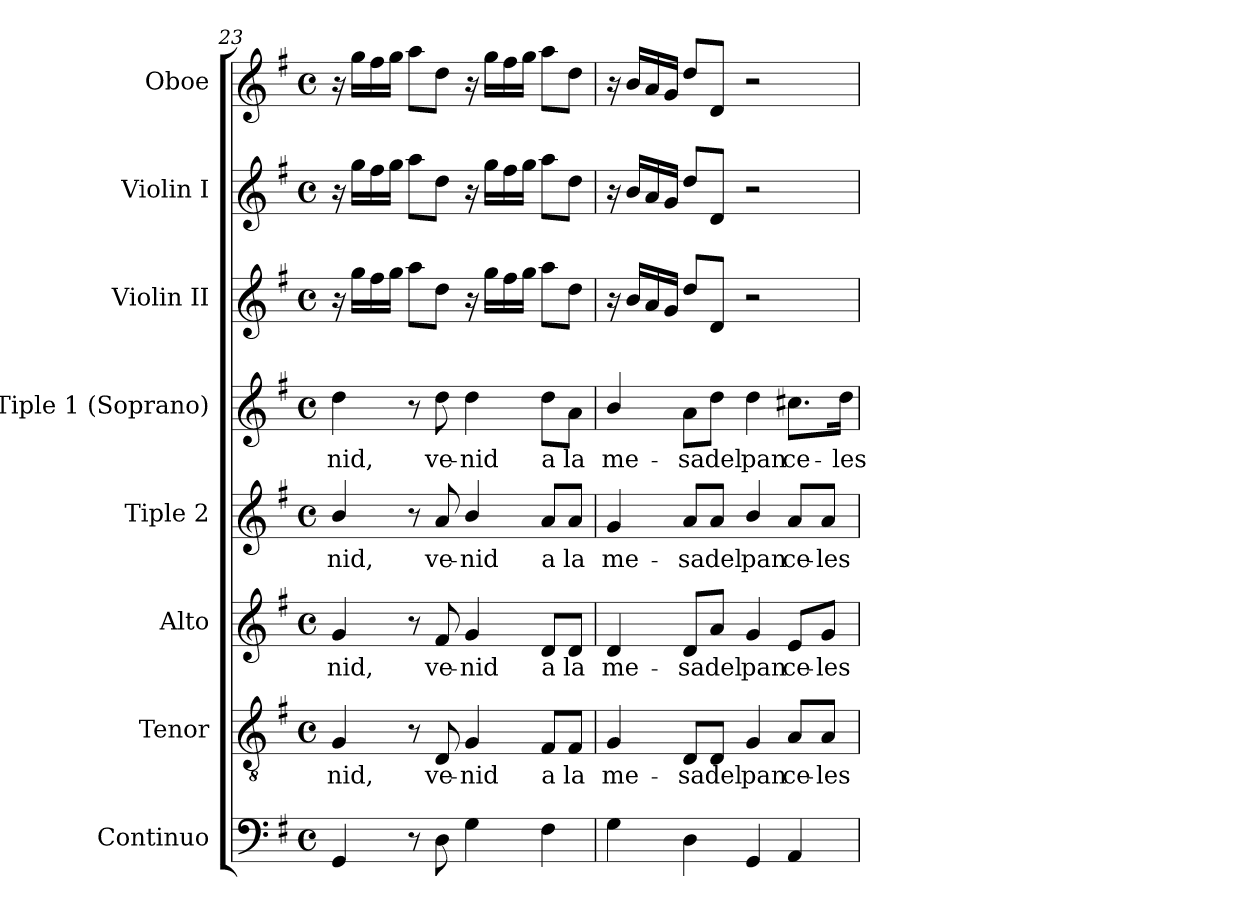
**kern	**kern	**text	**kern	**text	**kern	**text	**kern	**text	**kern	**kern	**kern
*part8	*part7	*part7	*part6	*part6	*part5	*part5	*part4	*part4	*part3	*part2	*part1
*staff8	*staff7	*staff7	*staff6	*staff6	*staff5	*staff5	*staff4	*staff4	*staff3	*staff2	*staff1
*I"Continuo	*I"Tenor	*	*I"Alto	*	*I"Tiple 2	*	*I"Tiple  1 (Soprano)	*	*I"Violin II	*I"Violin I	*I"Oboe
*I'Cont.	*I'T.	*	*I'A.	*	*	*	*I'S.	*	*I'Vln. II	*I'Vln. I	*I'Ob.
*clefF4	*clefGv2	*	*clefG2	*	*clefG2	*	*clefG2	*	*clefG2	*clefG2	*clefG2
*	*ITrd7c12	*	*	*	*	*	*	*	*	*	*
*k[f#]	*k[f#]	*	*k[f#]	*	*k[f#]	*	*k[f#]	*	*k[f#]	*k[f#]	*k[f#]
*G:	*G:	*	*G:	*	*G:	*	*G:	*	*G:	*G:	*G:
*M4/4	*M4/4	*	*M4/4	*	*M4/4	*	*M4/4	*	*M4/4	*M4/4	*M4/4
*met(c)	*met(c)	*	*met(c)	*	*met(c)	*	*met(c)	*	*met(c)	*met(c)	*met(c)
=23	=23	=23	=23	=23	=23	=23	=23	=23	=23	=23	=23
!	!	!LO:LY:b:color=#000000	!	!	!	!	!	!	!	!	!
!	!	!	!	!LO:LY:b:color=#000000	!	!	!	!	!	!	!
!	!	!	!	!	!	!LO:LY:b:color=#000000	!	!	!	!	!
!	!	!	!	!	!	!	!	!LO:LY:b:color=#000000	!	!	!
4GGi/	4GGi/	-nid,	4gi/	-nid,	4bi/	-nid,	4ddi\	-nid,	16r	16r	16r
.	.	.	.	.	.	.	.	.	16ggi\LL	16ggi\LL	16ggi\LL
.	.	.	.	.	.	.	.	.	16ff#i\	16ff#i\	16ff#i\
.	.	.	.	.	.	.	.	.	16ggi\JJ	16ggi\JJ	16ggi\JJ
8r	8r	.	8r	.	8r	.	8r	.	8aai\L	8aai\L	8aai\L
!	!	!LO:LY:b:color=#000000	!	!	!	!	!	!	!	!	!
!	!	!	!	!LO:LY:b:color=#000000	!	!	!	!	!	!	!
!	!	!	!	!	!	!LO:LY:b:color=#000000	!	!	!	!	!
!	!	!	!	!	!	!	!	!LO:LY:b:color=#000000	!	!	!
8Di\	8DDi/	ve-	8f#i/	ve-	8ai/	ve-	8ddi\	ve-	8ddi\J	8ddi\J	8ddi\J
!	!	!LO:LY:b:color=#000000	!	!	!	!	!	!	!	!	!
!	!	!	!	!LO:LY:b:color=#000000	!	!	!	!	!	!	!
!	!	!	!	!	!	!LO:LY:b:color=#000000	!	!	!	!	!
!	!	!	!	!	!	!	!	!LO:LY:b:color=#000000	!	!	!
4Gi\	4GGi/	-nid	4gi/	-nid	4bi/	-nid	4ddi\	-nid	16r	16r	16r
.	.	.	.	.	.	.	.	.	16ggi\LL	16ggi\LL	16ggi\LL
.	.	.	.	.	.	.	.	.	16ff#i\	16ff#i\	16ff#i\
.	.	.	.	.	.	.	.	.	16ggi\JJ	16ggi\JJ	16ggi\JJ
!	!	!LO:LY:b:color=#000000	!	!	!	!	!	!	!	!	!
!	!	!	!	!LO:LY:b:color=#000000	!	!	!	!	!	!	!
!	!	!	!	!	!	!LO:LY:b:color=#000000	!	!	!	!	!
!	!	!	!	!	!	!	!	!LO:LY:b:color=#000000	!	!	!
4F#i\	8FF#i/L	a	8di/L	a	8ai/L	a	8ddi\L	a	8aai\L	8aai\L	8aai\L
!	!	!LO:LY:b:color=#000000	!	!	!	!	!	!	!	!	!
!	!	!	!	!LO:LY:b:color=#000000	!	!	!	!	!	!	!
!	!	!	!	!	!	!LO:LY:b:color=#000000	!	!	!	!	!
!	!	!	!	!	!	!	!	!LO:LY:b:color=#000000	!	!	!
.	8FF#i/J	la	8di/J	la	8ai/J	la	8ai\J	la	8ddi\J	8ddi\J	8ddi\J
!!LO:LB:g=z
=24	=24	=24	=24	=24	=24	=24	=24	=24	=24	=24	=24
!	!	!LO:LY:b:color=#000000	!	!	!	!	!	!	!	!	!
!	!	!	!	!LO:LY:b:color=#000000	!	!	!	!	!	!	!
!	!	!	!	!	!	!LO:LY:b:color=#000000	!	!	!	!	!
!	!	!	!	!	!	!	!	!LO:LY:b:color=#000000	!	!	!
4Gi\	4GGi/	me-	4di/	me-	4gi/	me-	4bi/	me-	16r	16r	16r
.	.	.	.	.	.	.	.	.	16bi/LL	16bi/LL	16bi/LL
.	.	.	.	.	.	.	.	.	16ai/	16ai/	16ai/
.	.	.	.	.	.	.	.	.	16gi/JJ	16gi/JJ	16gi/JJ
!	!	!LO:LY:b:color=#000000	!	!	!	!	!	!	!	!	!
!	!	!	!	!LO:LY:b:color=#000000	!	!	!	!	!	!	!
!	!	!	!	!	!	!LO:LY:b:color=#000000	!	!	!	!	!
!	!	!	!	!	!	!	!	!LO:LY:b:color=#000000	!	!	!
4Di\	8DDi/L	-sa	8di/L	-sa	8ai/L	-sa	8ai\L	-sa	8ddi/L	8ddi/L	8ddi/L
!	!	!LO:LY:b:color=#000000	!	!	!	!	!	!	!	!	!
!	!	!	!	!LO:LY:b:color=#000000	!	!	!	!	!	!	!
!	!	!	!	!	!	!LO:LY:b:color=#000000	!	!	!	!	!
!	!	!	!	!	!	!	!	!LO:LY:b:color=#000000	!	!	!
.	8DDi/J	del	8ai/J	del	8ai/J	del	8ddi\J	del	8di/J	8di/J	8di/J
!	!	!LO:LY:b:color=#000000	!	!	!	!	!	!	!	!	!
!	!	!	!	!LO:LY:b:color=#000000	!	!	!	!	!	!	!
!	!	!	!	!	!	!LO:LY:b:color=#000000	!	!	!	!	!
!	!	!	!	!	!	!	!	!LO:LY:b:color=#000000	!	!	!
4GGi/	4GGi/	pan	4gi/	pan	4bi/	pan	4ddi\	pan	2r	2r	2r
!	!	!LO:LY:b:color=#000000	!	!	!	!	!	!	!	!	!
!	!	!	!	!LO:LY:b:color=#000000	!	!	!	!	!	!	!
!	!	!	!	!	!	!LO:LY:b:color=#000000	!	!	!	!	!
!	!	!	!	!	!	!	!	!LO:LY:b:color=#000000	!	!	!
4AAi/	8AAi/L	ce-	8ei/L	ce-	8ai/L	ce-	8.cc#Xi\L	ce-	.	.	.
!	!	!LO:LY:b:color=#000000	!	!	!	!	!	!	!	!	!
!	!	!	!	!LO:LY:b:color=#000000	!	!	!	!	!	!	!
!	!	!	!	!	!	!LO:LY:b:color=#000000	!	!	!	!	!
.	8AAi/J	-les-	8gi/J	-les-	8ai/J	-les-	.	.	.	.	.
!	!	!	!	!	!	!	!	!LO:LY:b:color=#000000	!	!	!
.	.	.	.	.	.	.	16ddi\Jk	-les-	.	.	.
=	=	=	=	=	=	=	=	=	=	=	=
*-	*-	*-	*-	*-	*-	*-	*-	*-	*-	*-	*-
